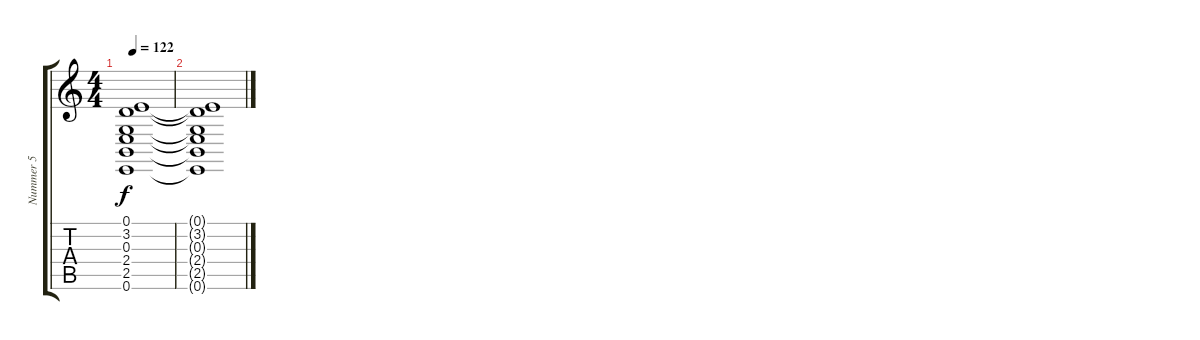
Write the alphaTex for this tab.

\track ("Nummer 5" "Nummer 5") {instrument tuba}
\staff {score tabs}
\tuning (E4 B3 G3 D3 A2 E2) {hide}
\ts (4 4)
\tempo 122
\clef g2
\ks c
(0.1{t} 3.2{t} 0.3{t} 2.4{t} 2.5{t} 0.6{t}).1{dy f} |
(0.1{t} 3.2{t} 0.3{t} 2.4{t} 2.5{t} 0.6{t}).1
